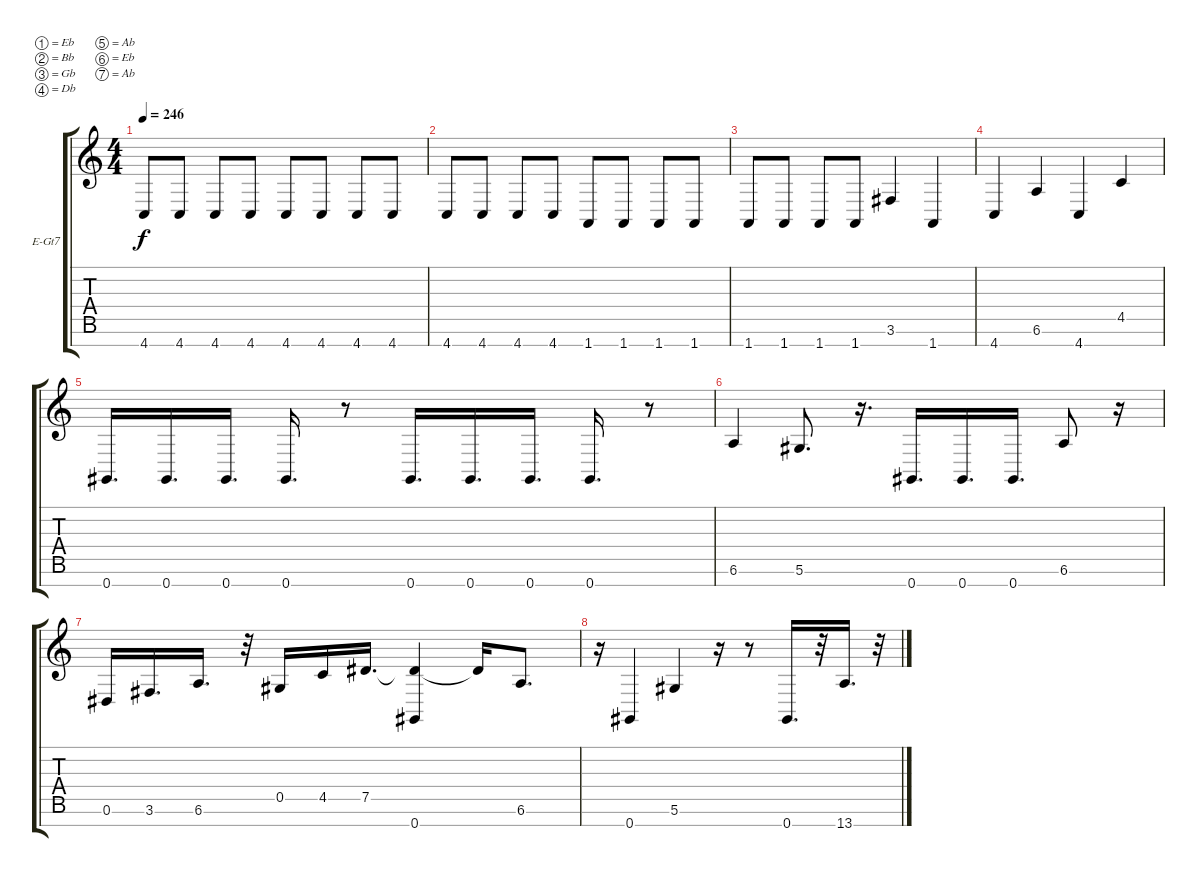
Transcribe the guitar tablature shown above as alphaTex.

\bracketExtendMode groupsimilarinstruments
\firstSystemTrackNameOrientation horizontal
\otherSystemsTrackNameOrientation horizontal
\track ("Guitar 2" "E-Gt7") {solo instrument distortionguitar}
\staff {score tabs}
\tuning (Eb4 Bb3 Gb3 Db3 Ab2 Eb2 Ab1)
\ts (4 4)
\tempo 246
\clef g2
\ks c
4.7.8{dy f} 4.7.8 4.7.8 4.7.8 4.7.8 4.7.8 4.7.8 4.7.8 |
4.7.8 4.7.8 4.7.8 4.7.8 1.7.8 1.7.8 1.7.8 1.7.8 |
1.7.8 1.7.8 1.7.8 1.7.8 3.6.4 1.7.4 |
4.7.4 6.6.4 4.7.4 4.5.4 |
0.7.16{d} 0.7.16{d} 0.7.16{d} 0.7.16{d} r.8 0.7.16{d} 0.7.16{d} 0.7.16{d} 0.7.16{d} r.8 |
6.6.4 5.6.8{d} r.16{d} 0.7.16{d} 0.7.16{d} 0.7.16{d} 6.6.8 r.16 |
0.6.16 3.6.16{d} 6.6.16{d} r.32 0.5.16 4.5.16 7.5.16{d} (0.7 7.5{t}).4 7.5{t}.16 6.6.8{d} |
r.16 0.7.4 5.6.4 r.16 r.8 0.7.16{d} r.32 13.7.16{d} r.32
